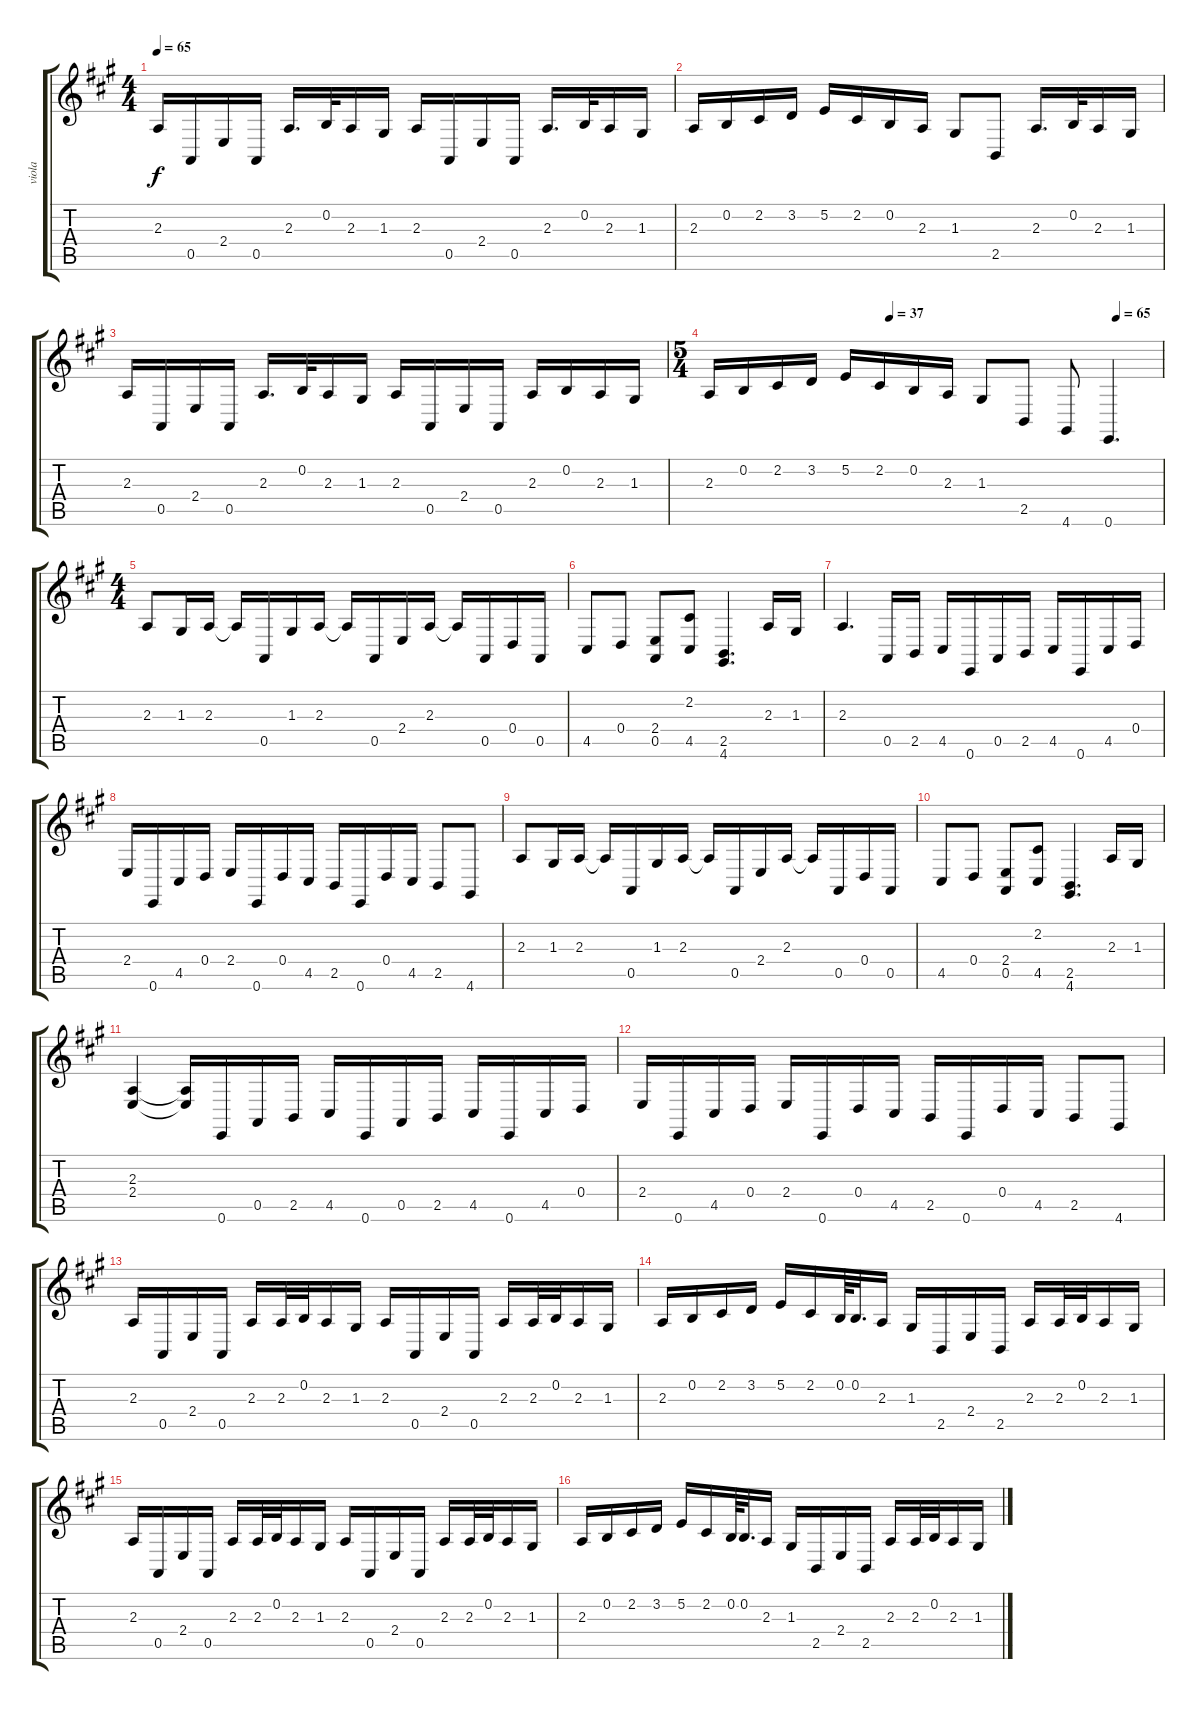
\track ("viola" "viola") {solo instrument viola}
\staff {score tabs}
\tuning (E4 B3 G3 D3 A2 E2) {hide}
\ts (4 4)
\tempo 65
\clef g2
\ks a
2.3.16{dy f} 0.5.16 2.4.16 0.5.16 2.3.16{d} 0.2.32 2.3.16 1.3.16 2.3.16 0.5.16 2.4.16 0.5.16 2.3.16{d} 0.2.32 2.3.16 1.3.16 |
2.3.16 0.2.16 2.2.16 3.2.16 5.2.16 2.2.16 0.2.16 2.3.16 1.3.8 2.5.8 2.3.16{d} 0.2.32 2.3.16 1.3.16 |
2.3.16 0.5.16 2.4.16 0.5.16 2.3.16{d} 0.2.32 2.3.16 1.3.16 2.3.16 0.5.16 2.4.16 0.5.16 2.3.16 0.2.16 2.3.16 1.3.16 |
\ts (5 4)
\tempo (37 0.4)
\tempo (65 0.9)
2.3.16 0.2.16 2.2.16 3.2.16 5.2.16 2.2.16 0.2.16 2.3.16 1.3.8 2.5.8 4.6.8 0.6.4{d} |
\ts (4 4)
2.3.8 1.3.16 2.3.16 2.3{t}.16 0.5.16 1.3.16 2.3.16 2.3{t}.16 0.5.16 2.4.16 2.3.16 2.3{t}.16 0.5.16 0.4.16 0.5.16 |
4.5.8 0.4.8 (2.4 0.5).8 (2.2 4.5).8 (2.5 4.6).4{d} 2.3.16 1.3.16 |
2.3.4{d} 0.5.16 2.5.16 4.5.16 0.6.16 0.5.16 2.5.16 4.5.16 0.6.16 4.5.16 0.4.16 |
2.4.16 0.6.16 4.5.16 0.4.16 2.4.16 0.6.16 0.4.16 4.5.16 2.5.16 0.6.16 0.4.16 4.5.16 2.5.8 4.6.8 |
2.3.8 1.3.16 2.3.16 2.3{t}.16 0.5.16 1.3.16 2.3.16 2.3{t}.16 0.5.16 2.4.16 2.3.16 2.3{t}.16 0.5.16 0.4.16 0.5.16 |
4.5.8 0.4.8 (2.4 0.5).8 (2.2 4.5).8 (2.5 4.6).4{d} 2.3.16 1.3.16 |
(2.3 2.4).4 (2.3{t} 2.4{t}).16 0.6.16 0.5.16 2.5.16 4.5.16 0.6.16 0.5.16 2.5.16 4.5.16 0.6.16 4.5.16 0.4.16 |
2.4.16 0.6.16 4.5.16 0.4.16 2.4.16 0.6.16 0.4.16 4.5.16 2.5.16 0.6.16 0.4.16 4.5.16 2.5.8 4.6.8 |
2.3.16 0.5.16 2.4.16 0.5.16 2.3.16 2.3.32 0.2.32 2.3.16 1.3.16 2.3.16 0.5.16 2.4.16 0.5.16 2.3.16 2.3.32 0.2.32 2.3.16 1.3.16 |
2.3.16 0.2.16 2.2.16 3.2.16 5.2.16 2.2.16 0.2.64 0.2.32{d beam merge} 2.3.16{beam split} 1.3.16 2.5.16 2.4.16{beam merge} 2.5.16{beam split} 2.3.16 2.3.32 0.2.32 2.3.16 1.3.16 |
2.3.16 0.5.16 2.4.16 0.5.16 2.3.16 2.3.32 0.2.32 2.3.16 1.3.16 2.3.16 0.5.16 2.4.16 0.5.16 2.3.16 2.3.32 0.2.32 2.3.16 1.3.16 |
2.3.16 0.2.16 2.2.16 3.2.16 5.2.16 2.2.16 0.2.64 0.2.32{d beam merge} 2.3.16{beam split} 1.3.16 2.5.16 2.4.16{beam merge} 2.5.16{beam split} 2.3.16 2.3.32 0.2.32 2.3.16 1.3.16
